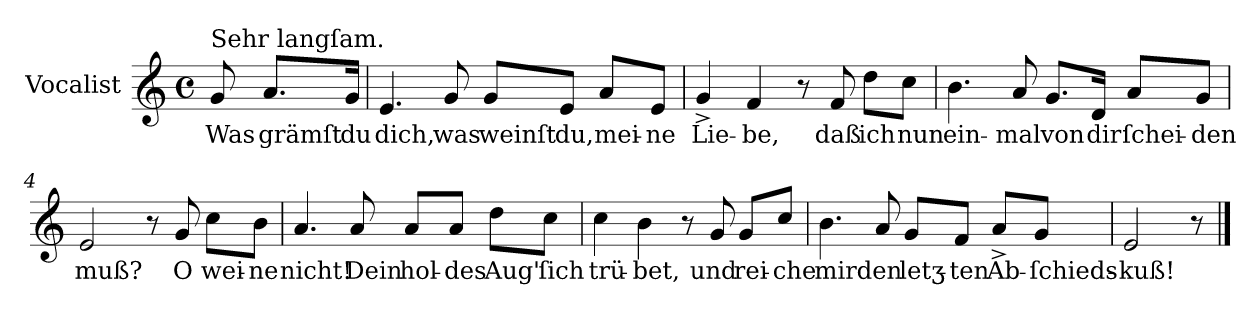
**kern	**text
*part1	*part1
*staff1	*staff1
*I"Vocalist	*
*clefG2	*
*k[]	*
*C:	*
*M4/4	*
*met(c)	*
=	=
!LO:TX:a:t=Sehr langſam.	!
8g	Was
8.a/L	grämſt
16g/Jk	du
=1	=1
4.e	dich,
8g	was
8g/L	weinſt
8e/J	du,
8a/L	mei-
8e/J	-ne
=2	=2
4g^	Lie-
4f	-be,
8r	.
8f	daß
8dd\L	ich
8cc\J	nun
=3	=3
4.b	ein-
8a	-mal
8.g/L	von
16d/Jk	dir
8a/L	ſchei-
8g/J	-den
=4	=4
2e	muß?
8r	.
8g	O
8cc\L	wei-
8b\J	-ne
=5	=5
4.a	nicht!
8a	Dein
8a/L	hol-
8a/J	-des
8dd\L	Aug'
8cc\J	ſich
=6	=6
4cc	trü-
4b	-bet,
8r	.
8g	und
8g/L	rei-
8cc/J	-che
=7	=7
4.b	mir
8a	den
8g/L	letʒ-
8f/J	-ten
8a^/L	Ab-
8g/J	-ſchieds-
=8	=8
2e	-kuß!
8r	.
==	==
*-	*-
